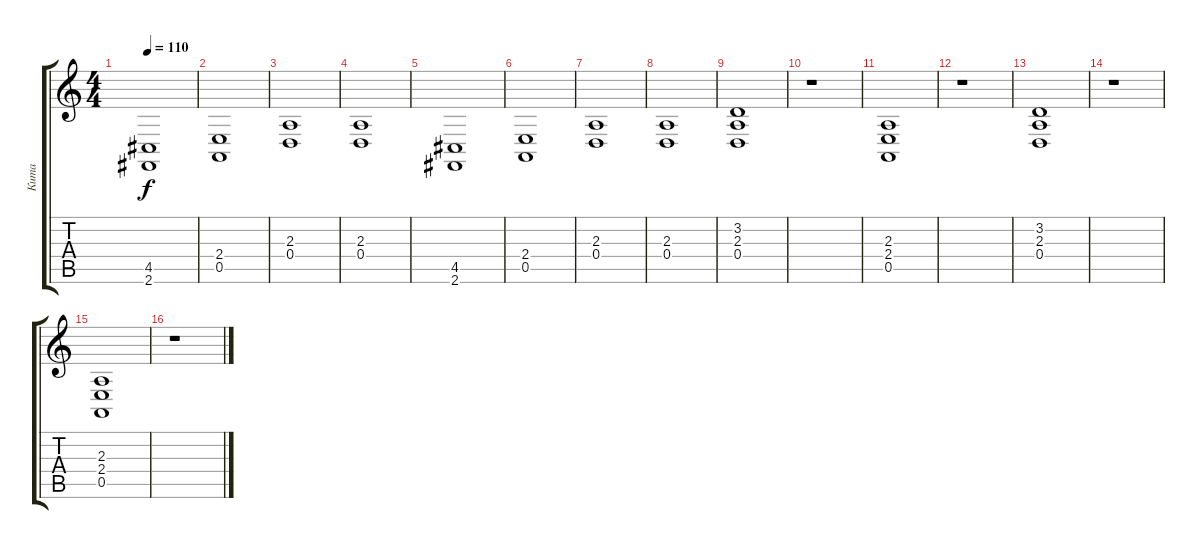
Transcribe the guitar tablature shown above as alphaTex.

\track ("Кита" "Кита") {instrument acousticgrandpiano}
\staff {score tabs}
\tuning (E4 B3 G3 D3 A2 E2) {hide}
\ts (4 4)
\tempo 110
\clef g2
\ks c
(4.5 2.6).1{dy f} |
(2.4 0.5).1 |
(2.3 0.4).1 |
(2.3 0.4).1 |
(4.5 2.6).1 |
(2.4 0.5).1 |
(2.3 0.4).1 |
(2.3 0.4).1 |
(3.2 2.3 0.4).1 |
r.1 |
(2.3 2.4 0.5).1 |
r.1 |
(3.2 2.3 0.4).1 |
r.1 |
(2.3 2.4 0.5).1 |
r.1
